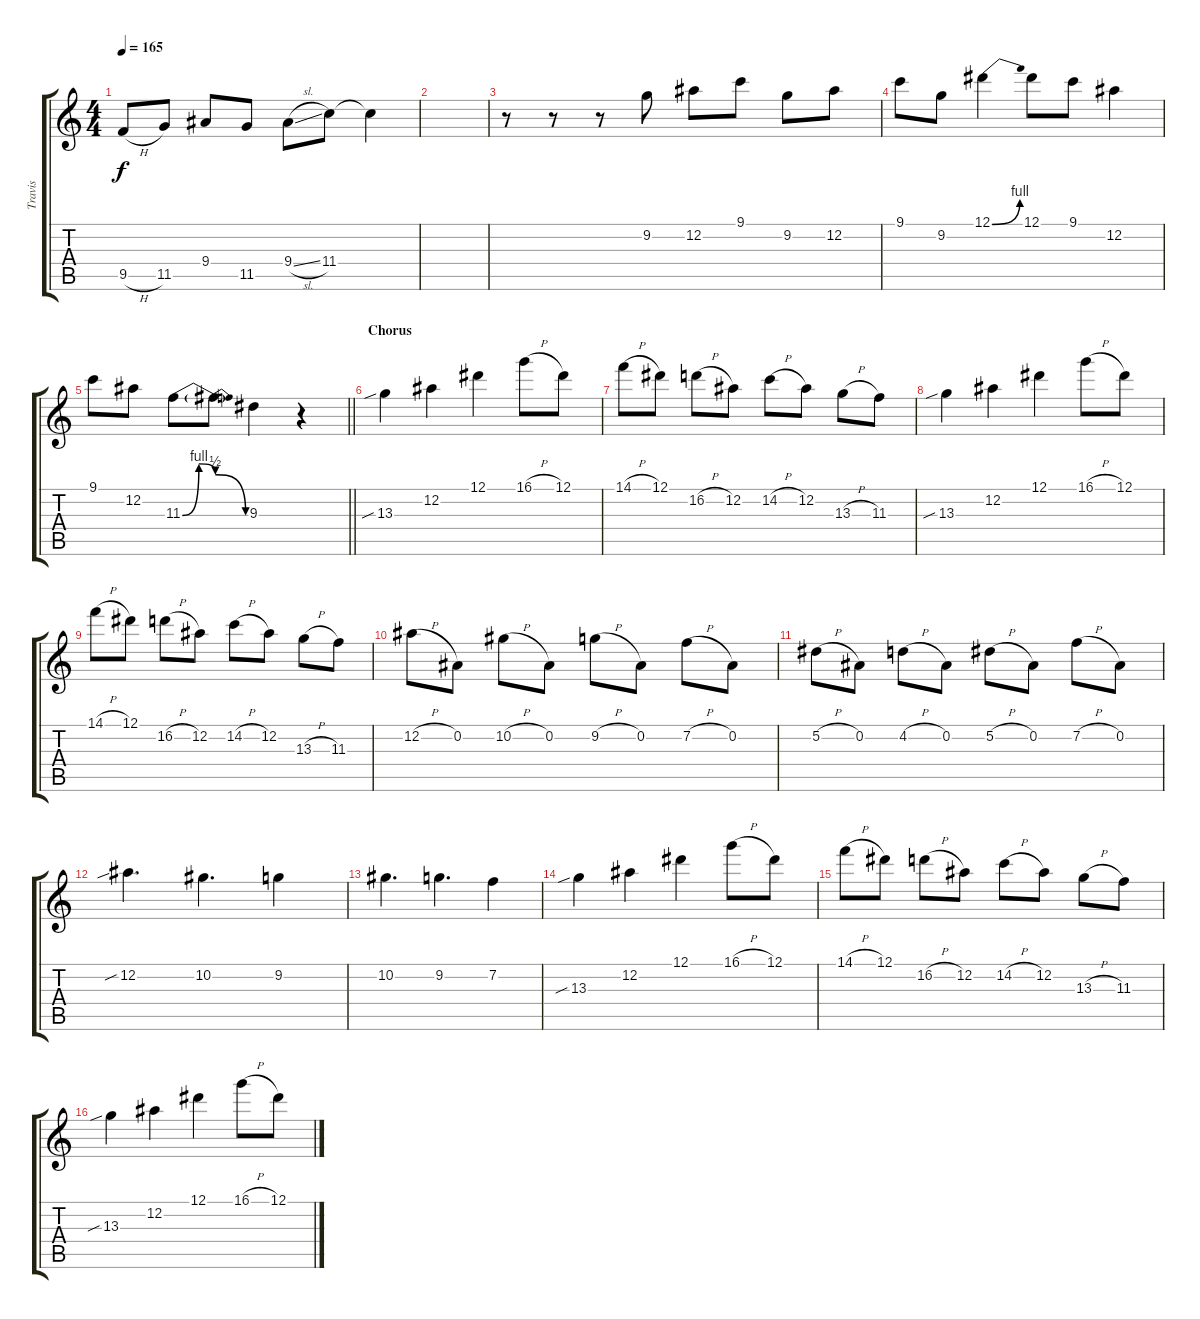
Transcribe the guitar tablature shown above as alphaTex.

\track ("Travis" "Travis") {instrument electricguitarjazz}
\staff {score tabs}
\tuning (Eb4 Bb3 Gb3 Db3 Ab2 Eb2) {hide}
\ts (4 4)
\tempo 165
\clef g2
\ks c
9.5{h}.8{dy f} 11.5.8 9.4.8 11.5.8 9.4{sl}.8 11.4.8 11.4{t}.4 |
|
r.8 r.8 r.8 9.2.8 12.2.8 9.1.8 9.2.8 12.2.8 |
9.1.8 9.2.8 12.1{be (bend 0 0 60 4)}.4 12.1.8 9.1.8 12.2.4 |
\barLineRight lightlight
9.1.8 12.2.8 11.3{be (bendrelease 0 0 46 4 46 4 60 2)}.8 11.3{be (release 0 2 60 0) t}.8 9.3.4 r.4 |
\section ("" "Chorus")
13.3{sib}.4 12.2.4 12.1.4 16.1{h}.8 12.1.8 |
14.1{h}.8 12.1.8 16.2{h}.8 12.2.8 14.2{h}.8 12.2.8 13.3{h}.8 11.3.8 |
13.3{sib}.4 12.2.4 12.1.4 16.1{h}.8 12.1.8 |
14.1{h}.8 12.1.8 16.2{h}.8 12.2.8 14.2{h}.8 12.2.8 13.3{h}.8 11.3.8 |
12.2{h}.8 0.2.8 10.2{h}.8 0.2.8 9.2{h}.8 0.2.8 7.2{h}.8 0.2.8 |
5.2{h}.8 0.2.8 4.2{h}.8 0.2.8 5.2{h}.8 0.2.8 7.2{h}.8 0.2.8 |
12.2{sib}.4{d} 10.2.4{d} 9.2.4 |
10.2.4{d} 9.2.4{d} 7.2.4 |
13.3{sib}.4 12.2.4 12.1.4 16.1{h}.8 12.1.8 |
14.1{h}.8 12.1.8 16.2{h}.8 12.2.8 14.2{h}.8 12.2.8 13.3{h}.8 11.3.8 |
13.3{sib}.4 12.2.4 12.1.4 16.1{h}.8 12.1.8
